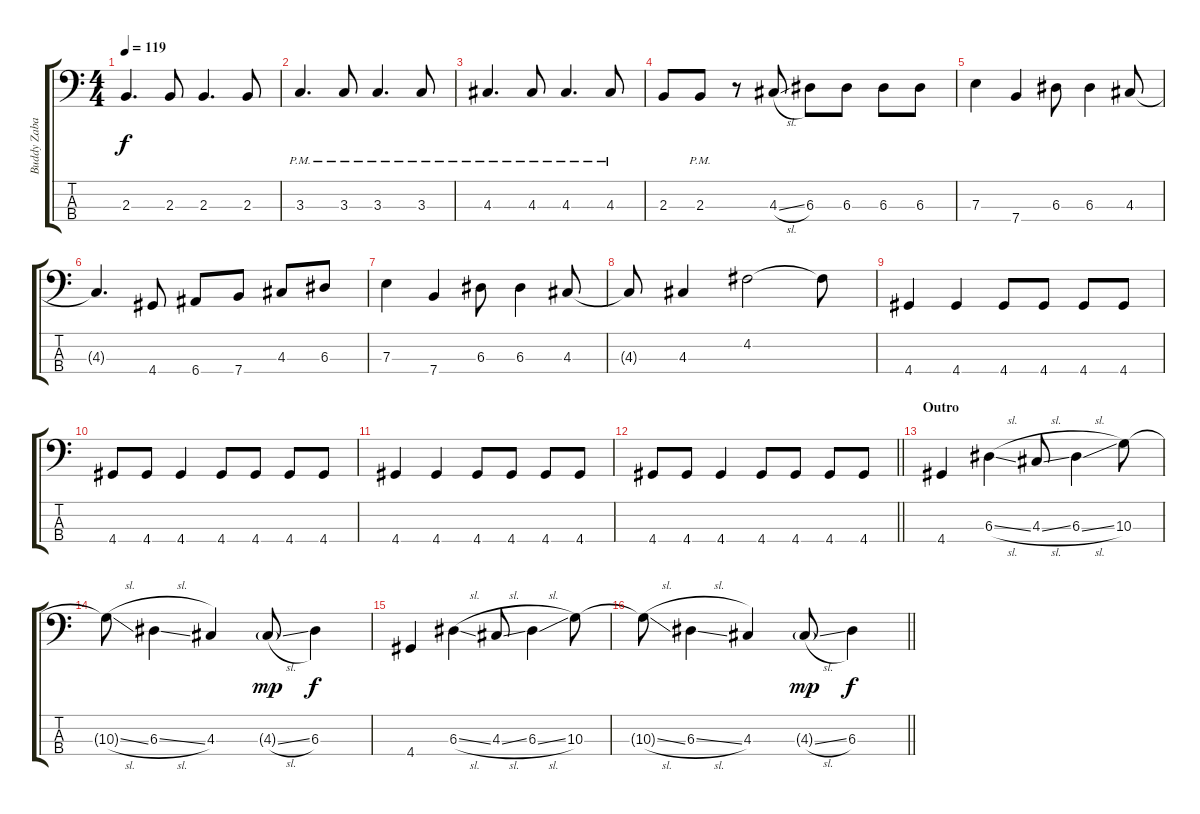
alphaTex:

\track ("Buddy Zabala(Bass)" "Buddy Zaba") {instrument electricbassfinger}
\staff {score tabs}
\tuning (G2 D2 A1 E1) {hide}
\ts (4 4)
\tempo 119
\clef f4
\ks c
2.3.4{d dy f} 2.3.8 2.3.4{d} 2.3.8 |
3.3{pm}.4{d} 3.3{pm}.8 3.3{pm}.4{d} 3.3{pm}.8 |
4.3{pm}.4{d} 4.3{pm}.8 4.3{pm}.4{d} 4.3{pm}.8 |
2.3.8 2.3{pm}.8 r.8 4.3{sl}.8 6.3.8 6.3.8 6.3.8 6.3.8 |
7.3.4 7.4.4 6.3.8 6.3.4 4.3.8 |
4.3{t}.4{d} 4.4.8 6.4.8 7.4.8 4.3.8 6.3.8 |
7.3.4 7.4.4 6.3.8 6.3.4 4.3.8 |
4.3{t}.8 4.3.4 4.2.2 4.2{t}.8 |
4.4.4 4.4.4 4.4.8 4.4.8 4.4.8 4.4.8 |
4.4.8 4.4.8 4.4.4 4.4.8 4.4.8 4.4.8 4.4.8 |
4.4.4 4.4.4 4.4.8 4.4.8 4.4.8 4.4.8 |
\barLineRight lightlight
4.4.8 4.4.8 4.4.4 4.4.8 4.4.8 4.4.8 4.4.8 |
\section ("" "Outro")
4.4.4 6.3{sl}.4 4.3{sl}.8 6.3{sl}.4 10.3.8 |
10.3{sl t}.8 6.3{sl}.4 4.3.4 4.3{sl g}.8{dy mp} 6.3.4{dy f} |
4.4.4 6.3{sl}.4 4.3{sl}.8 6.3{sl}.4 10.3.8 |
\barLineRight lightlight
10.3{sl t}.8 6.3{sl}.4 4.3.4 4.3{sl g}.8{dy mp} 6.3.4{dy f}
